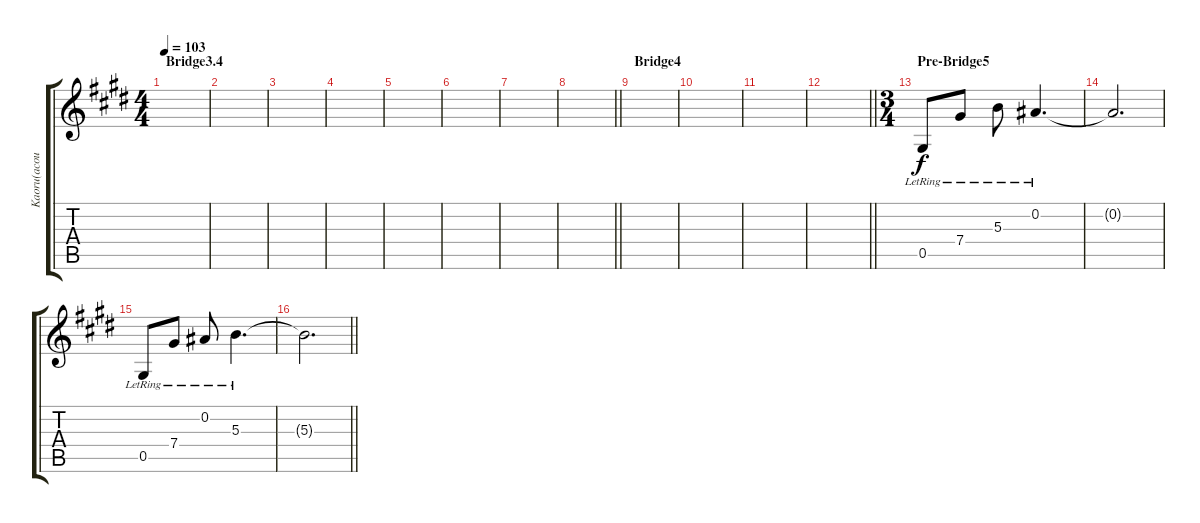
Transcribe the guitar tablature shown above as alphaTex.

\track ("Kaoru(acou)" "Kaoru(acou") {instrument acousticguitarsteel}
\staff {score tabs}
\tuning (Eb4 Bb3 Gb3 Db3 Ab2 Db2) {hide}
\ts (4 4)
\section ("" "Bridge3.4")
\tempo 103
\clef g2
\ks c#minor
|
|
|
|
|
|
|
\barLineRight lightlight
|
\section ("" "Bridge4")
|
|
|
\barLineRight lightlight
|
\ts (3 4)
\section ("" "Pre-Bridge5")
0.5{lr}.8 7.4{lr}.8 5.3{lr}.8 0.2{lr}.4{d} |
0.2{t}.2{d} |
0.5{lr}.8 7.4{lr}.8 0.2{lr}.8 5.3{lr}.4{d} |
\barLineRight lightlight
5.3{t}.2{d}
